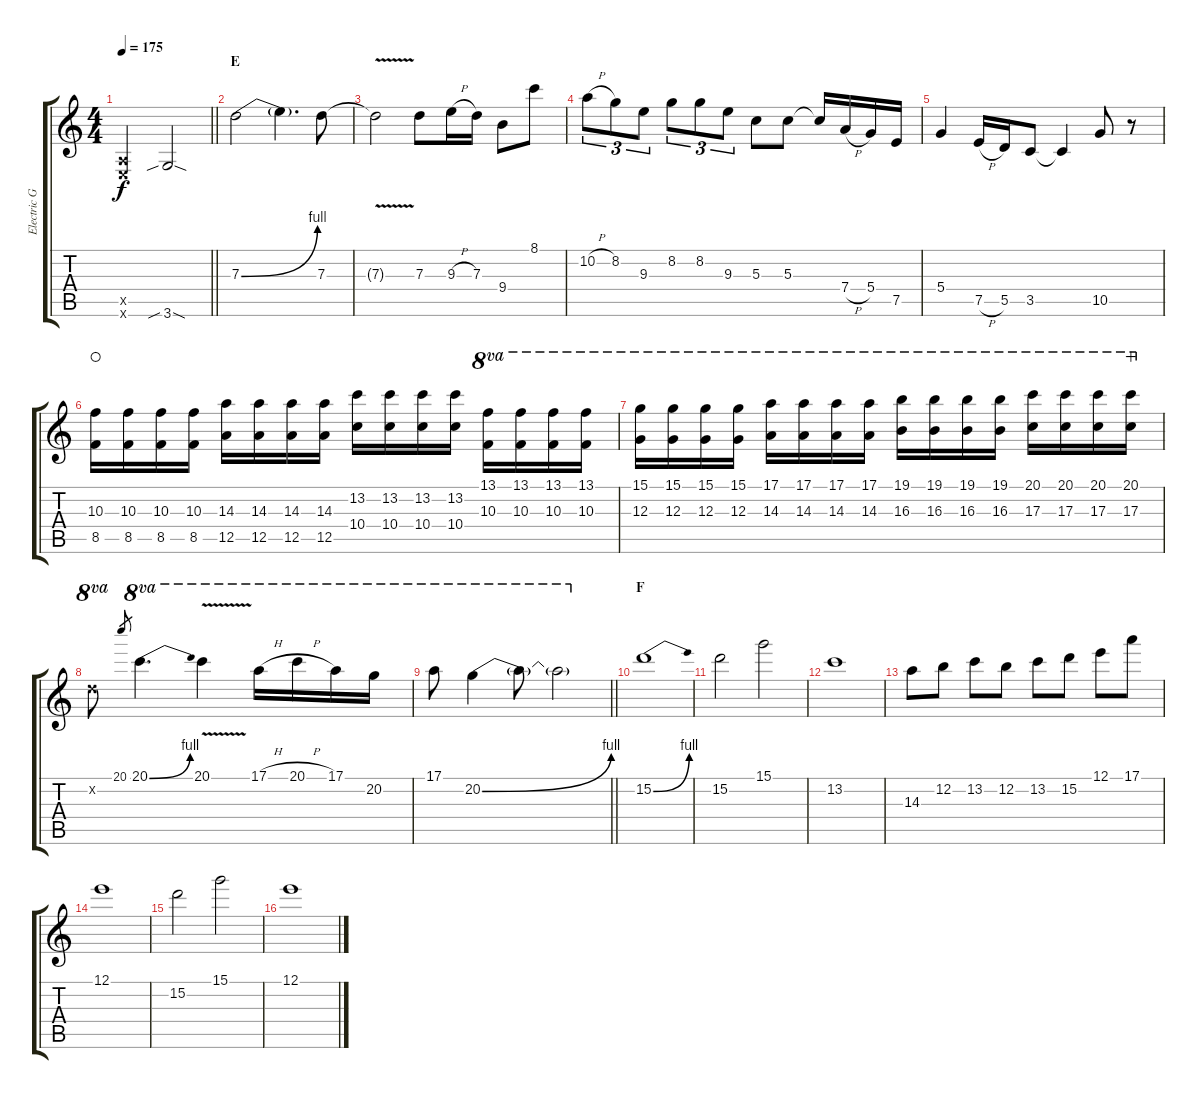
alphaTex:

\track ("Electric Guitar III" "Electric G") {instrument distortionguitar}
\staff {score tabs}
\tuning (E4 B3 G3 D3 A2 E2) {hide}
\ts (4 4)
\tempo 175
\clef g2
\barLineRight lightlight
\ks c
(0.5{x} 0.6{x}).2{dy f} 3.6{sib sod}.2 |
\section ("" "E")
7.3{be (bend 0 0 60 4)}.2{volume 16} 7.3{t}.4{d} 7.3.8 |
7.3{v t}.2 7.3.8 9.3{h}.16 7.3.16 9.4.8 8.1.8 |
10.2{h}.8{tu (3 2)} 8.2.8{tu (3 2)} 9.3.8{tu (3 2)} 8.2.8{tu (3 2)} 8.2.8{tu (3 2)} 9.3.8{tu (3 2)} 5.3.8 5.3.8 5.3{t}.16 7.4{h}.16 5.4.16 7.5.16 |
5.4.4 7.5{h}.16 5.5.16 3.5.8 3.5{t}.4 10.5.8 r.8 |
(10.3 8.5).16{waho} (10.3 8.5).16 (10.3 8.5).16 (10.3 8.5).16 (14.3 12.5).16 (14.3 12.5).16 (14.3 12.5).16 (14.3 12.5).16 (13.2 10.4).16 (13.2 10.4).16 (13.2 10.4).16 (13.2 10.4).16 (13.1 10.3).16{ot 8va} (13.1 10.3).16{ot 8va} (13.1 10.3).16{ot 8va} (13.1 10.3).16{ot 8va} |
(15.1 12.3).16{ot 8va} (15.1 12.3).16{ot 8va} (15.1 12.3).16{ot 8va} (15.1 12.3).16{ot 8va} (17.1 14.3).16{ot 8va} (17.1 14.3).16{ot 8va} (17.1 14.3).16{ot 8va} (17.1 14.3).16{ot 8va} (19.1 16.3).16{ot 8va} (19.1 16.3).16{ot 8va} (19.1 16.3).16{ot 8va} (19.1 16.3).16{ot 8va} (20.1 17.3).16{ot 8va} (20.1 17.3).16{ot 8va} (20.1 17.3).16{ot 8va} (20.1 17.3).16{ot 8va wahc} |
15.2{x}.8{ot 8va} 20.1.8{gr} 20.1{be (bend 0 0 60 4)}.4{d ot 8va} 20.1{v}.4{ot 8va} 17.1{h}.16{ot 8va} 20.1{h}.16{ot 8va} 17.1.16{ot 8va} 20.2.16{ot 8va} |
\barLineRight lightlight
17.1.8{ot 8va} 20.2{be (bend 0 0 60 4)}.4{ot 8va} 20.2{t}.8{ot 8va} 20.2{t}.2{ot 8va} |
\section ("" "F")
15.2{be (bend 0 0 60 4)}.1{volume 14} |
15.2.2 15.1.2 |
13.2.1 |
14.3.8 12.2.8 13.2.8 12.2.8 13.2.8 15.2.8 12.1.8 17.1.8 |
12.1.1 |
15.2.2 15.1.2 |
12.1.1
